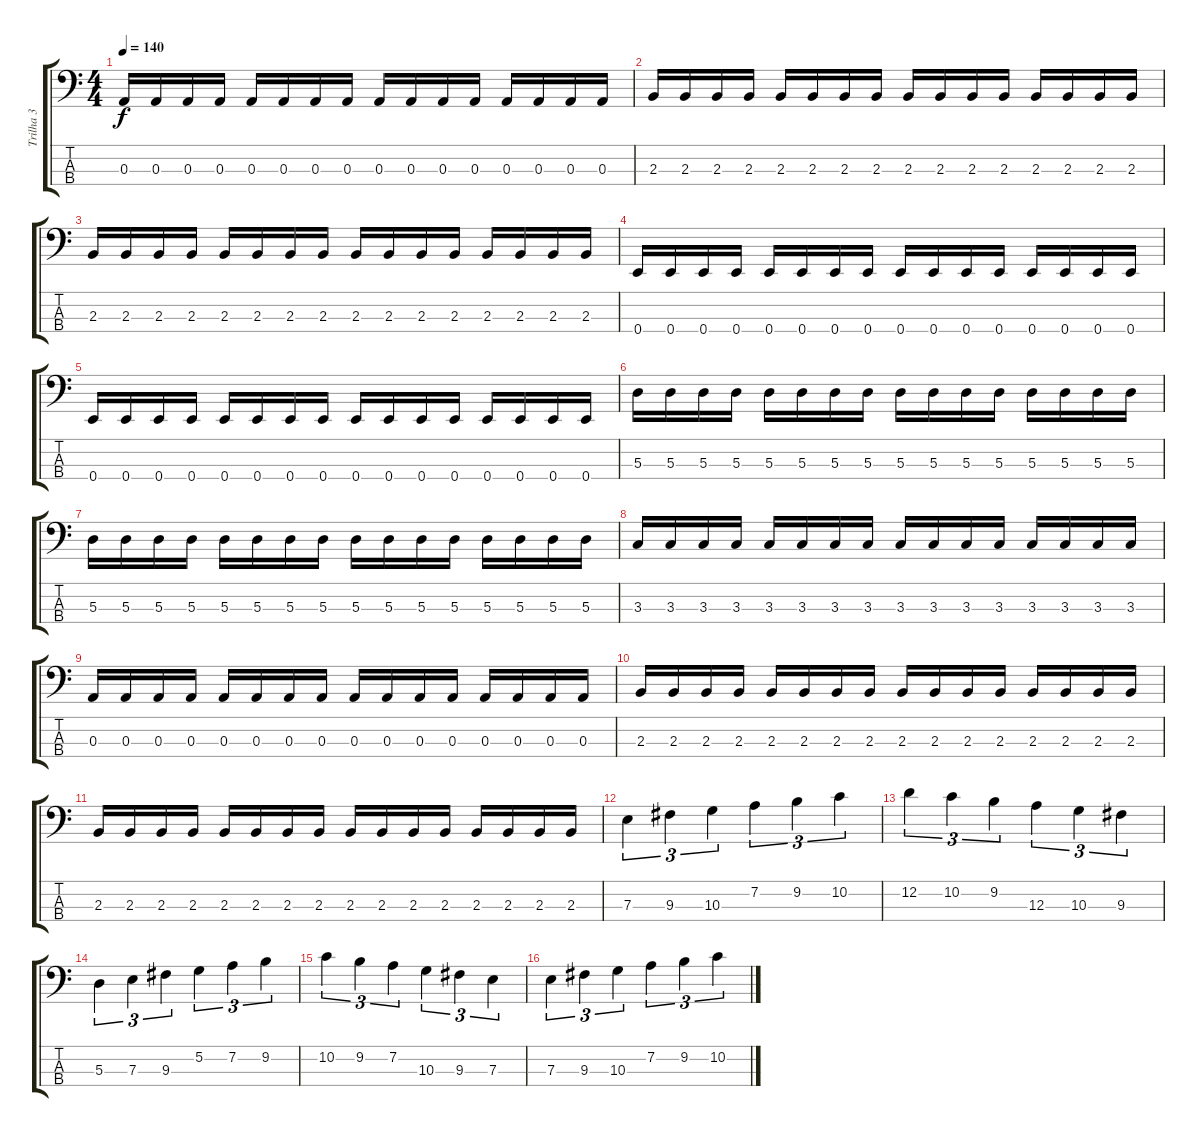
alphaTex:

\track ("Trilha 3" "Trilha 3") {instrument electricbassfinger}
\staff {score tabs}
\tuning (G2 D2 A1 E1) {hide}
\ts (4 4)
\tempo 140
\clef f4
\ks c
0.3.16{dy f} 0.3.16 0.3.16 0.3.16 0.3.16 0.3.16 0.3.16 0.3.16 0.3.16 0.3.16 0.3.16 0.3.16 0.3.16 0.3.16 0.3.16 0.3.16 |
2.3.16 2.3.16 2.3.16 2.3.16 2.3.16 2.3.16 2.3.16 2.3.16 2.3.16 2.3.16 2.3.16 2.3.16 2.3.16 2.3.16 2.3.16 2.3.16 |
2.3.16 2.3.16 2.3.16 2.3.16 2.3.16 2.3.16 2.3.16 2.3.16 2.3.16 2.3.16 2.3.16 2.3.16 2.3.16 2.3.16 2.3.16 2.3.16 |
0.4.16 0.4.16 0.4.16 0.4.16 0.4.16 0.4.16 0.4.16 0.4.16 0.4.16 0.4.16 0.4.16 0.4.16 0.4.16 0.4.16 0.4.16 0.4.16 |
0.4.16 0.4.16 0.4.16 0.4.16 0.4.16 0.4.16 0.4.16 0.4.16 0.4.16 0.4.16 0.4.16 0.4.16 0.4.16 0.4.16 0.4.16 0.4.16 |
5.3.16 5.3.16 5.3.16 5.3.16 5.3.16 5.3.16 5.3.16 5.3.16 5.3.16 5.3.16 5.3.16 5.3.16 5.3.16 5.3.16 5.3.16 5.3.16 |
5.3.16 5.3.16 5.3.16 5.3.16 5.3.16 5.3.16 5.3.16 5.3.16 5.3.16 5.3.16 5.3.16 5.3.16 5.3.16 5.3.16 5.3.16 5.3.16 |
3.3.16 3.3.16 3.3.16 3.3.16 3.3.16 3.3.16 3.3.16 3.3.16 3.3.16 3.3.16 3.3.16 3.3.16 3.3.16 3.3.16 3.3.16 3.3.16 |
0.3.16 0.3.16 0.3.16 0.3.16 0.3.16 0.3.16 0.3.16 0.3.16 0.3.16 0.3.16 0.3.16 0.3.16 0.3.16 0.3.16 0.3.16 0.3.16 |
2.3.16 2.3.16 2.3.16 2.3.16 2.3.16 2.3.16 2.3.16 2.3.16 2.3.16 2.3.16 2.3.16 2.3.16 2.3.16 2.3.16 2.3.16 2.3.16 |
2.3.16 2.3.16 2.3.16 2.3.16 2.3.16 2.3.16 2.3.16 2.3.16 2.3.16 2.3.16 2.3.16 2.3.16 2.3.16 2.3.16 2.3.16 2.3.16 |
7.3.4{tu (3 2)} 9.3.4{tu (3 2)} 10.3.4{tu (3 2)} 7.2.4{tu (3 2)} 9.2.4{tu (3 2)} 10.2.4{tu (3 2)} |
12.2.4{tu (3 2)} 10.2.4{tu (3 2)} 9.2.4{tu (3 2)} 12.3.4{tu (3 2)} 10.3.4{tu (3 2)} 9.3.4{tu (3 2)} |
5.3.4{tu (3 2)} 7.3.4{tu (3 2)} 9.3.4{tu (3 2)} 5.2.4{tu (3 2)} 7.2.4{tu (3 2)} 9.2.4{tu (3 2)} |
10.2.4{tu (3 2)} 9.2.4{tu (3 2)} 7.2.4{tu (3 2)} 10.3.4{tu (3 2)} 9.3.4{tu (3 2)} 7.3.4{tu (3 2)} |
7.3.4{tu (3 2)} 9.3.4{tu (3 2)} 10.3.4{tu (3 2)} 7.2.4{tu (3 2)} 9.2.4{tu (3 2)} 10.2.4{tu (3 2)}
